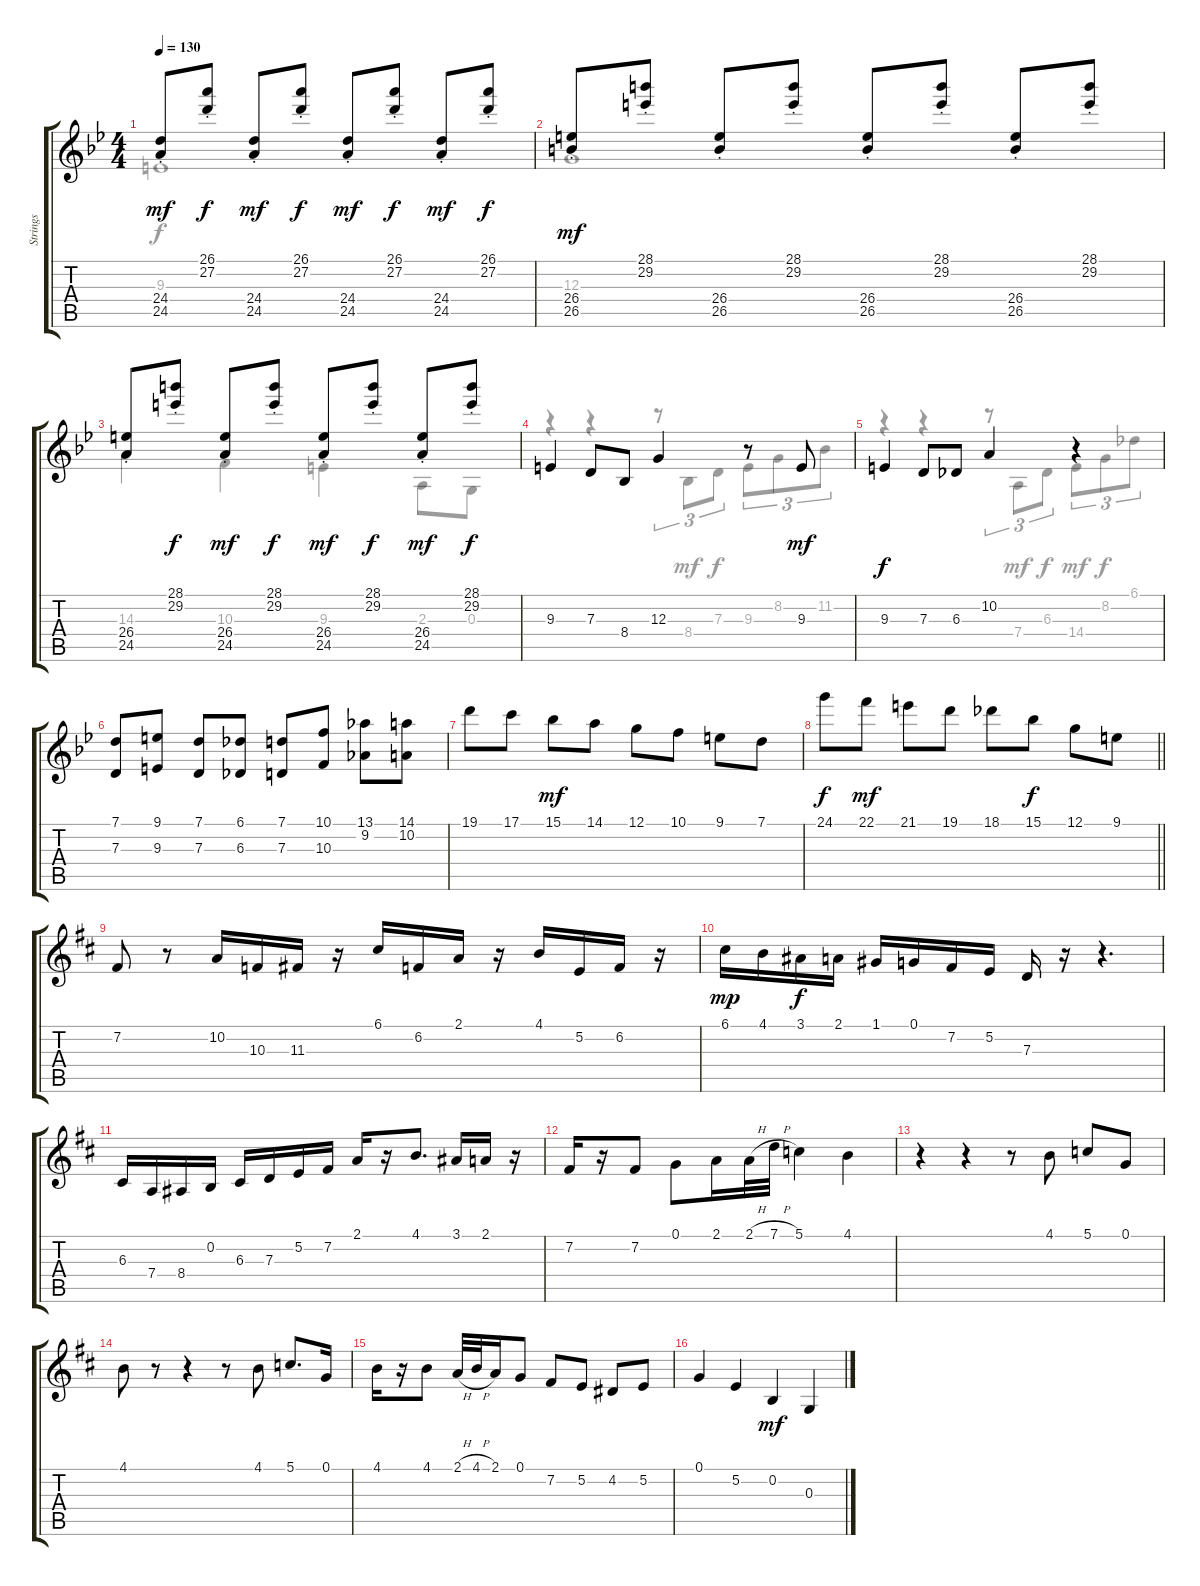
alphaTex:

\track ("Strings" "Strings") {instrument stringensemble1}
\staff {score tabs}
\tuning (G4 B3 G3 D3 A2 D2) {hide}
\voice
\ts (4 4)
\tempo 130
\clef g2
\ks gminor
(24.4{st} 24.5{st}).8{dy mf} (26.1{st} 27.2{st}).8{dy f} (24.4{st} 24.5{st}).8{dy mf} (26.1{st} 27.2{st}).8{dy f} (24.4{st} 24.5{st}).8{dy mf} (26.1{st} 27.2{st}).8{dy f} (24.4{st} 24.5{st}).8{dy mf} (26.1{st} 27.2{st}).8{dy f} |
(26.4{st} 26.5{st}).8{dy mf} (28.1{st} 29.2{st}).8 (26.4{st} 26.5{st}).8 (28.1{st} 29.2{st}).8 (26.4{st} 26.5{st}).8 (28.1{st} 29.2{st}).8 (26.4{st} 26.5{st}).8 (28.1{st} 29.2{st}).8 |
(26.4{st} 24.5{st}).8 (28.1{st} 29.2{st}).8{dy f} (26.4{st} 24.5{st}).8{dy mf} (28.1{st} 29.2{st}).8{dy f} (26.4{st} 24.5{st}).8{dy mf} (28.1{st} 29.2{st}).8{dy f} (26.4{st} 24.5{st}).8{dy mf} (28.1{st} 29.2{st}).8{dy f} |
9.3.4 7.3.8 8.4.8 12.3.4 r.8 9.3.8{dy mf} |
9.3.4{dy f} 7.3.8 6.3.8 10.2.4 r.4 |
(7.1 7.3).8 (9.1 9.3).8 (7.1 7.3).8 (6.1 6.3).8 (7.1 7.3).8 (10.1 10.3).8 (13.1 9.2).8 (14.1 10.2).8 |
19.1.8 17.1.8 15.1.8{dy mf} 14.1.8 12.1.8 10.1.8 9.1.8 7.1.8 |
\barLineRight lightlight
24.1.8{dy f} 22.1.8{dy mf} 21.1.8 19.1.8 18.1.8 15.1.8{dy f} 12.1.8 9.1.8 |
\ks d
7.2.8 r.8 10.2.16 10.3.16 11.3.16 r.16 6.1.16 6.2.16 2.1.16 r.16 4.1.16 5.2.16 6.2.16 r.16 |
6.1.16{dy mp} 4.1.16 3.1.16{dy f} 2.1.16 1.1.16 0.1.16 7.2.16 5.2.16 7.3.16 r.16 r.4{d} |
6.3.16 7.4.16 8.4.16 0.2.16 6.3.16 7.3.16 5.2.16 7.2.16 2.1.16 r.16 4.1.8{d} 3.1.16 2.1.16 r.16 |
7.2.16 r.16 7.2.8 0.1.8 2.1.16 2.1{h}.32 7.1{h}.32 5.1.4 4.1.4 |
r.4 r.4 r.8 4.1.8 5.1.8 0.1.8 |
4.1.8 r.8 r.4 r.8 4.1.8 5.1.8{d} 0.1.16 |
4.1.16 r.16 4.1.8 2.1{h}.32 4.1{h}.32 2.1.16 0.1.8 7.2.8 5.2.8 4.2.8 5.2.8 |
0.1.4 5.2.4 0.2.4{dy mf} 0.3.4
\voice
\clef g2
\ottava regular
\simile none
\ks gminor
9.3.1{dy f} |
12.3.1 |
14.3.4 10.3.4 9.3.4 2.3.8 0.3.8 |
r.4 r.4 r.8{tu (3 2)} 8.4.8{tu (3 2) dy mf} 7.3.8{tu (3 2) dy f} 9.3.8{tu (3 2)} 8.2.8{tu (3 2)} 11.2.8{tu (3 2)} |
r.4 r.4 r.8{tu (3 2)} 7.4.8{tu (3 2) dy mf} 6.3.8{tu (3 2) dy f} 14.4.8{tu (3 2) dy mf} 8.2.8{tu (3 2) dy f} 6.1.8{tu (3 2)} |
|
|
\barLineRight lightlight
|
\ks d
|
|
|
|
|
|
|
